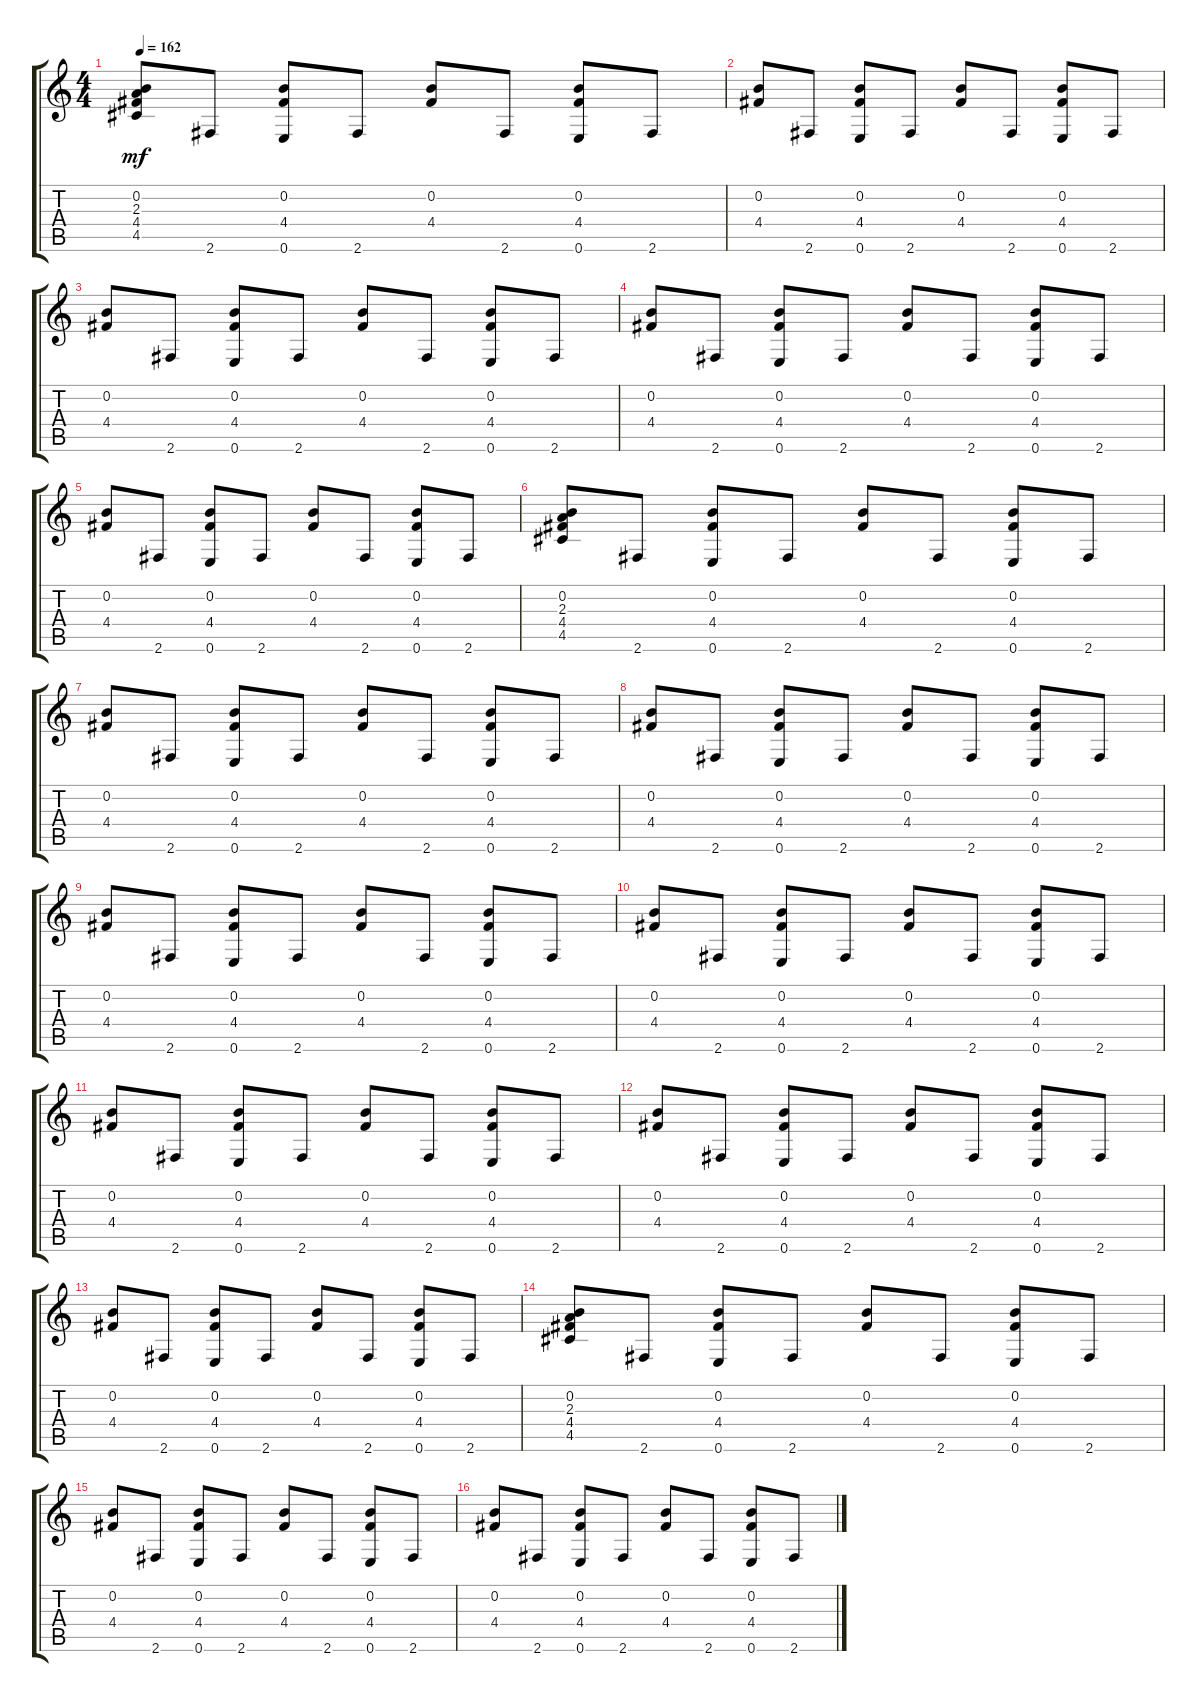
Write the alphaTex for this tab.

\track "" {instrument overdrivenguitar}
\staff {score tabs}
\tuning (E4 B3 G3 D3 A2 E2) {hide}
\ts (4 4)
\tempo 162
\clef g2
\ks c
(0.2 2.3 4.4 4.5).8{dy mf} 2.6.8 (0.2 4.4 0.6).8 2.6.8 (0.2 4.4).8 2.6.8 (0.2 4.4 0.6).8 2.6.8 |
(0.2 4.4).8 2.6.8 (0.2 4.4 0.6).8 2.6.8 (0.2 4.4).8 2.6.8 (0.2 4.4 0.6).8 2.6.8 |
(0.2 4.4).8 2.6.8 (0.2 4.4 0.6).8 2.6.8 (0.2 4.4).8 2.6.8 (0.2 4.4 0.6).8 2.6.8 |
(0.2 4.4).8 2.6.8 (0.2 4.4 0.6).8 2.6.8 (0.2 4.4).8 2.6.8 (0.2 4.4 0.6).8 2.6.8 |
(0.2 4.4).8 2.6.8 (0.2 4.4 0.6).8 2.6.8 (0.2 4.4).8 2.6.8 (0.2 4.4 0.6).8 2.6.8 |
(0.2 2.3 4.4 4.5).8 2.6.8 (0.2 4.4 0.6).8 2.6.8 (0.2 4.4).8 2.6.8 (0.2 4.4 0.6).8 2.6.8 |
(0.2 4.4).8 2.6.8 (0.2 4.4 0.6).8 2.6.8 (0.2 4.4).8 2.6.8 (0.2 4.4 0.6).8 2.6.8 |
(0.2 4.4).8 2.6.8 (0.2 4.4 0.6).8 2.6.8 (0.2 4.4).8 2.6.8 (0.2 4.4 0.6).8 2.6.8 |
(0.2 4.4).8 2.6.8 (0.2 4.4 0.6).8 2.6.8 (0.2 4.4).8 2.6.8 (0.2 4.4 0.6).8 2.6.8 |
(0.2 4.4).8 2.6.8 (0.2 4.4 0.6).8 2.6.8 (0.2 4.4).8 2.6.8 (0.2 4.4 0.6).8 2.6.8 |
(0.2 4.4).8 2.6.8 (0.2 4.4 0.6).8 2.6.8 (0.2 4.4).8 2.6.8 (0.2 4.4 0.6).8 2.6.8 |
(0.2 4.4).8 2.6.8 (0.2 4.4 0.6).8 2.6.8 (0.2 4.4).8 2.6.8 (0.2 4.4 0.6).8 2.6.8 |
(0.2 4.4).8 2.6.8 (0.2 4.4 0.6).8 2.6.8 (0.2 4.4).8 2.6.8 (0.2 4.4 0.6).8 2.6.8 |
(0.2 2.3 4.4 4.5).8 2.6.8 (0.2 4.4 0.6).8 2.6.8 (0.2 4.4).8 2.6.8 (0.2 4.4 0.6).8 2.6.8 |
(0.2 4.4).8 2.6.8 (0.2 4.4 0.6).8 2.6.8 (0.2 4.4).8 2.6.8 (0.2 4.4 0.6).8 2.6.8 |
(0.2 4.4).8 2.6.8 (0.2 4.4 0.6).8 2.6.8 (0.2 4.4).8 2.6.8 (0.2 4.4 0.6).8 2.6.8
